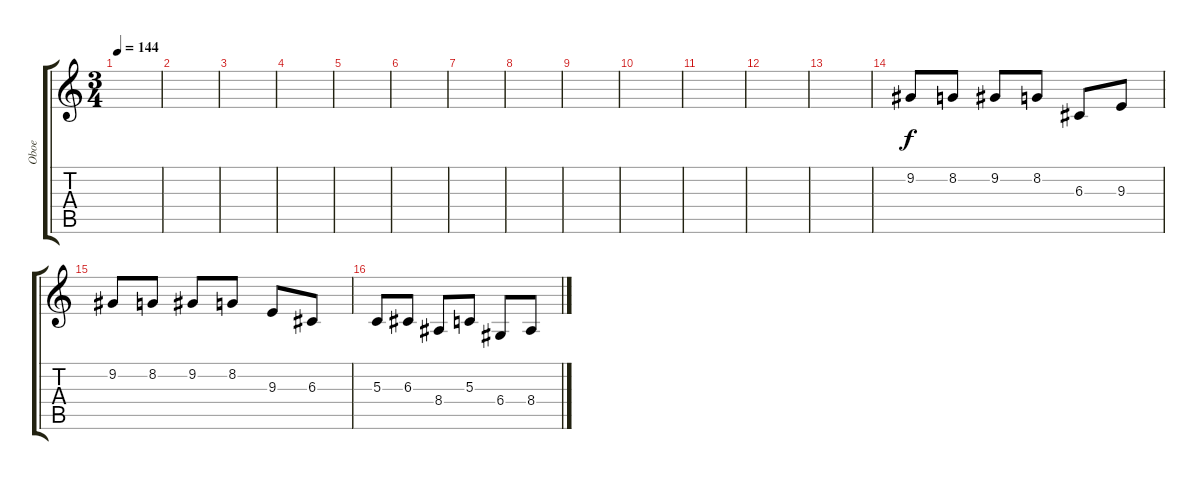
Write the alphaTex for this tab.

\track ("Oboe" "Oboe") {instrument oboe}
\staff {score tabs}
\tuning (E4 B3 G3 D3 A2 E2) {hide}
\ts (3 4)
\tempo 144
\clef g2
\ks c
|
|
|
|
|
|
|
|
|
|
|
|
|
9.2.8 8.2.8 9.2.8 8.2.8 6.3.8 9.3.8 |
9.2.8 8.2.8 9.2.8 8.2.8 9.3.8 6.3.8 |
5.3.8 6.3.8 8.4.8 5.3.8 6.4.8 8.4.8
